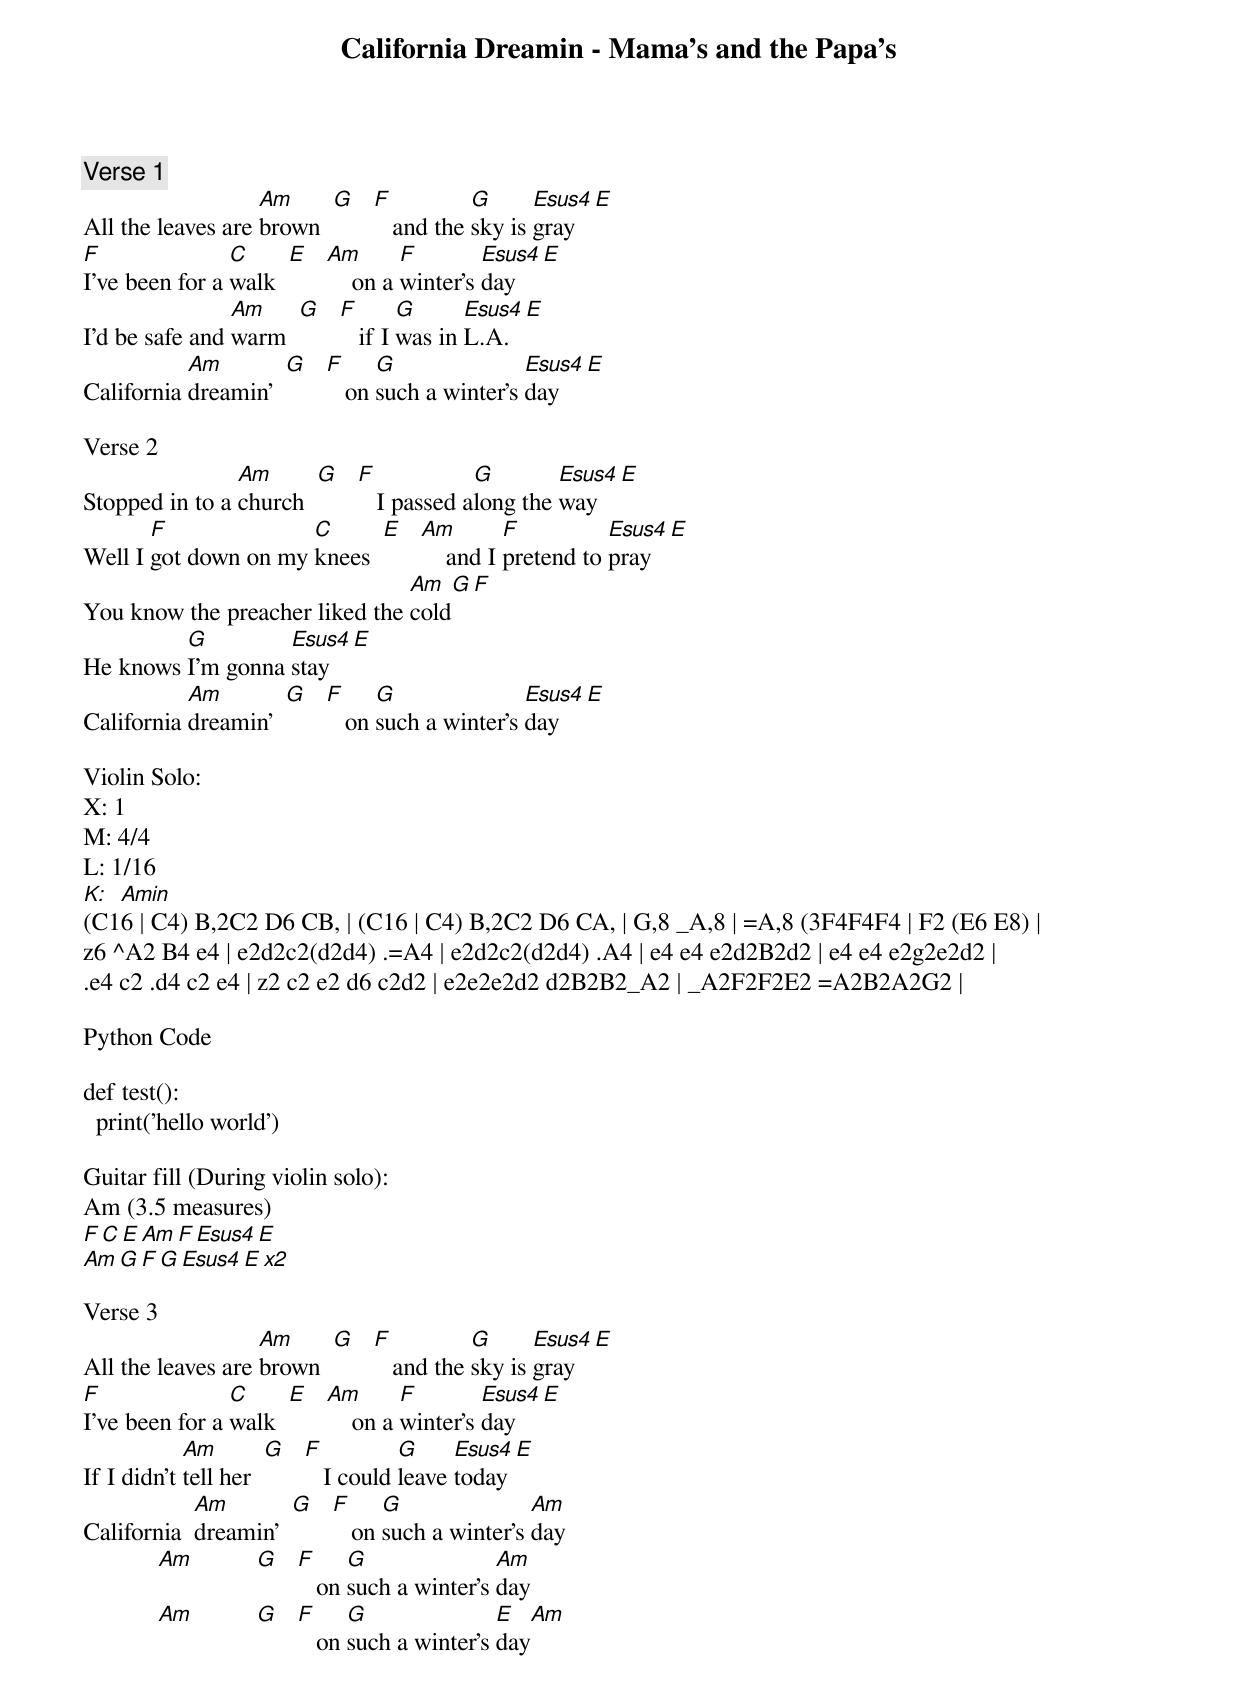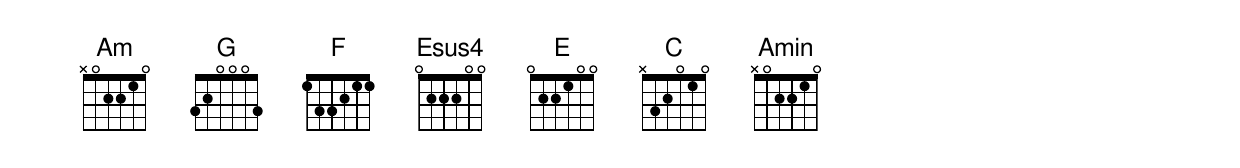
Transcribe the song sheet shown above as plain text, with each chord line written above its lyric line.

California Dreamin - Mama's and the Papa's

Verse 1
                   Am     G  F          G      Esus4  E
All the leaves are brown        and the sky is gray
F               C     E  Am       F        Esus4  E
I've been for a walk         on a winter's day
                Am    G  F       G      Esus4  E
I'd be safe and warm        if I was in L.A.
           Am        G  F     G               Esus4  E
California dreamin'        on such a winter's day

Verse 2
                Am      G  F            G        Esus4  E
Stopped in to a church        I passed along the way
       F              C      E  Am        F          Esus4  E
Well I got down on my knees         and I pretend to pray
                                Am    G  F
You know the preacher liked the cold
         G         Esus4  E
He knows I'm gonna stay
           Am        G  F     G               Esus4  E
California dreamin'        on such a winter's day

Violin Solo:
X: 1
M: 4/4
L: 1/16
K: Amin
(C16 | C4) B,2C2 D6 CB, | (C16 | C4) B,2C2 D6 CA, | G,8 _A,8 | =A,8 (3F4F4F4 | F2 (E6 E8) |
z6 ^A2 B4 e4 | e2d2c2(d2d4) .=A4 | e2d2c2(d2d4) .A4 | e4 e4 e2d2B2d2 | e4 e4 e2g2e2d2 |
.e4 c2 .d4 c2 e4 | z2 c2 e2 d6 c2d2 | e2e2e2d2 d2B2B2_A2 | _A2F2F2E2 =A2B2A2G2 |

Python Code

def test():
  print('hello world')

Guitar fill (During violin solo):
Am (3.5 measures)
F   C     E   Am      F     Esus4      E
Am      G     F     G     Esus4      E     x2

Verse 3
                   Am     G  F          G      Esus4  E
All the leaves are brown        and the sky is gray
F               C     E  Am       F        Esus4  E
I've been for a walk         on a winter's day
            Am        G  F          G     Esus4  E
If I didn't tell her        I could leave today
            Am        G  F     G               Am
California  dreamin'        on such a winter's day
            Am        G  F     G               Am
                            on such a winter's day
            Am        G  F     G               E    Am
                            on such a winter's day
